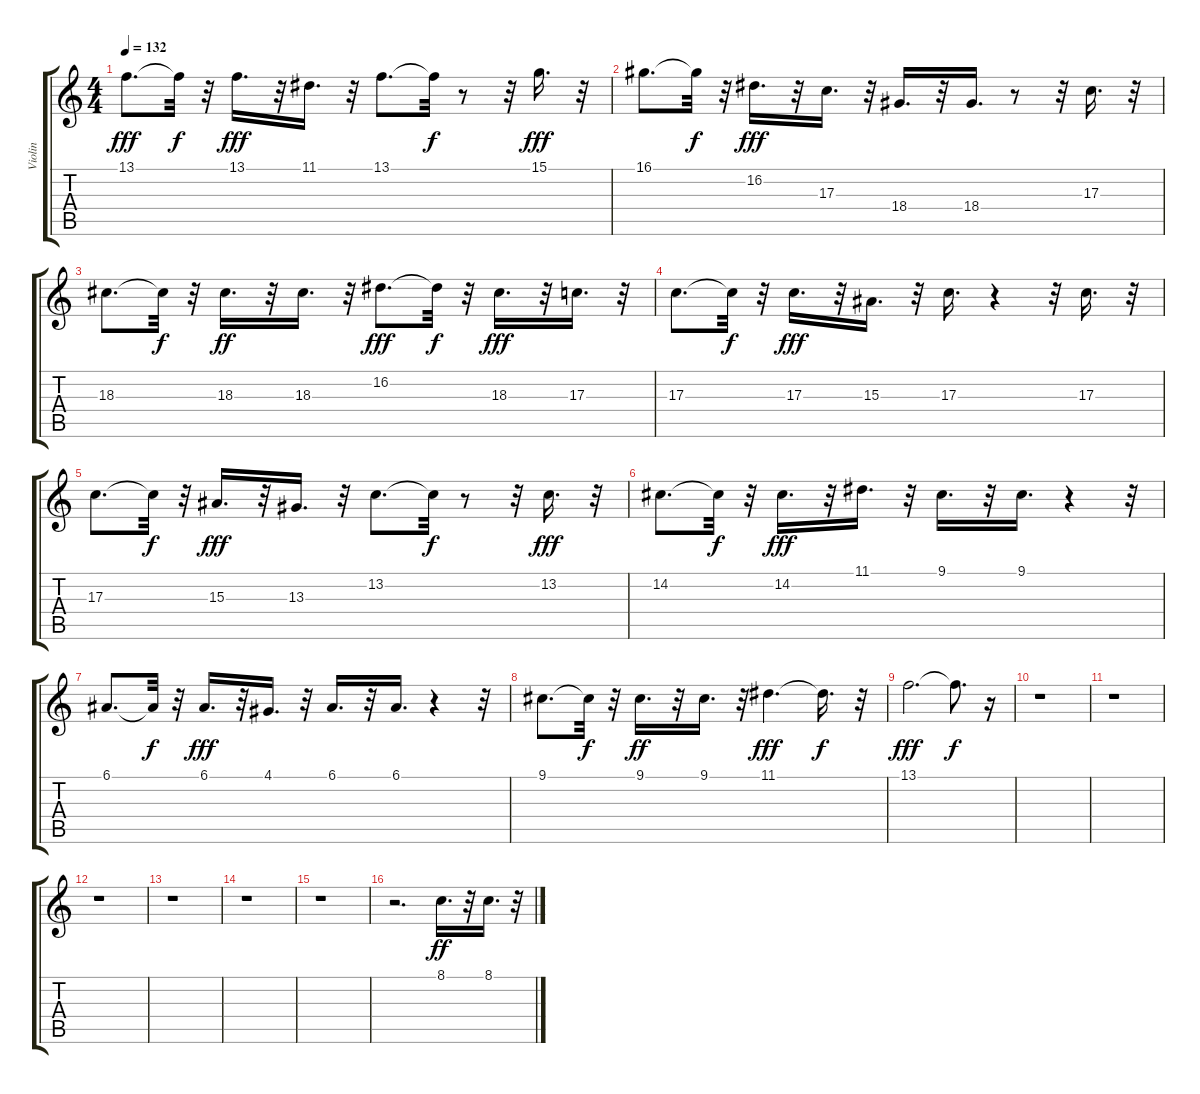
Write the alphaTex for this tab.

\track ("Violin" "Violin") {instrument tremolostrings}
\staff {score tabs}
\tuning (E4 B3 G3 D3 A2 E2) {hide}
\ts (4 4)
\tempo 132
\clef g2
\ks c
13.1.8{d dy fff} 13.1{t}.32{dy f} r.32 13.1.16{d dy fff} r.32 11.1.16{d} r.32 13.1.8{d} 13.1{t}.32{dy f} r.8 r.32 15.1.16{d dy fff} r.32 |
16.1.8{d} 16.1{t}.32{dy f} r.32 16.2.16{d dy fff} r.32 17.3.16{d} r.32 18.4.16{d} r.32 18.4.16{d} r.8 r.32 17.3.16{d} r.32 |
18.3.8{d} 18.3{t}.32{dy f} r.32 18.3.16{d dy ff} r.32 18.3.16{d} r.32 16.2.8{d dy fff} 16.2{t}.32{dy f} r.32 18.3.16{d dy fff} r.32 17.3.16{d} r.32 |
17.3.8{d} 17.3{t}.32{dy f} r.32 17.3.16{d dy fff} r.32 15.3.16{d} r.32 17.3.16{d} r.4 r.32 17.3.16{d volume 16} r.32 |
17.3.8{d} 17.3{t}.32{dy f} r.32 15.3.16{d dy fff} r.32 13.3.16{d} r.32 13.2.8{d} 13.2{t}.32{dy f} r.8 r.32 13.2.16{d dy fff} r.32 |
14.2.8{d} 14.2{t}.32{dy f} r.32 14.2.16{d dy fff} r.32 11.1.16{d} r.32 9.1.16{d} r.32 9.1.16{d} r.4 r.32 |
6.1.8{d} 6.1{t}.32{dy f} r.32 6.1.16{d dy fff} r.32 4.1.16{d} r.32 6.1.16{d} r.32 6.1.16{d} r.4 r.32 |
9.1.8{d} 9.1{t}.32{dy f} r.32 9.1.16{d dy ff} r.32 9.1.16{d} r.32 11.1.4{d dy fff} 11.1{t}.16{d dy f} r.32 |
13.1.2{d dy fff} 13.1{t}.8{d dy f} r.16 |
r.1 |
r.1 |
r.1 |
r.1 |
r.1 |
r.1 |
r.2{d} 8.1.16{d dy ff volume 16} r.32 8.1.16{d} r.32
